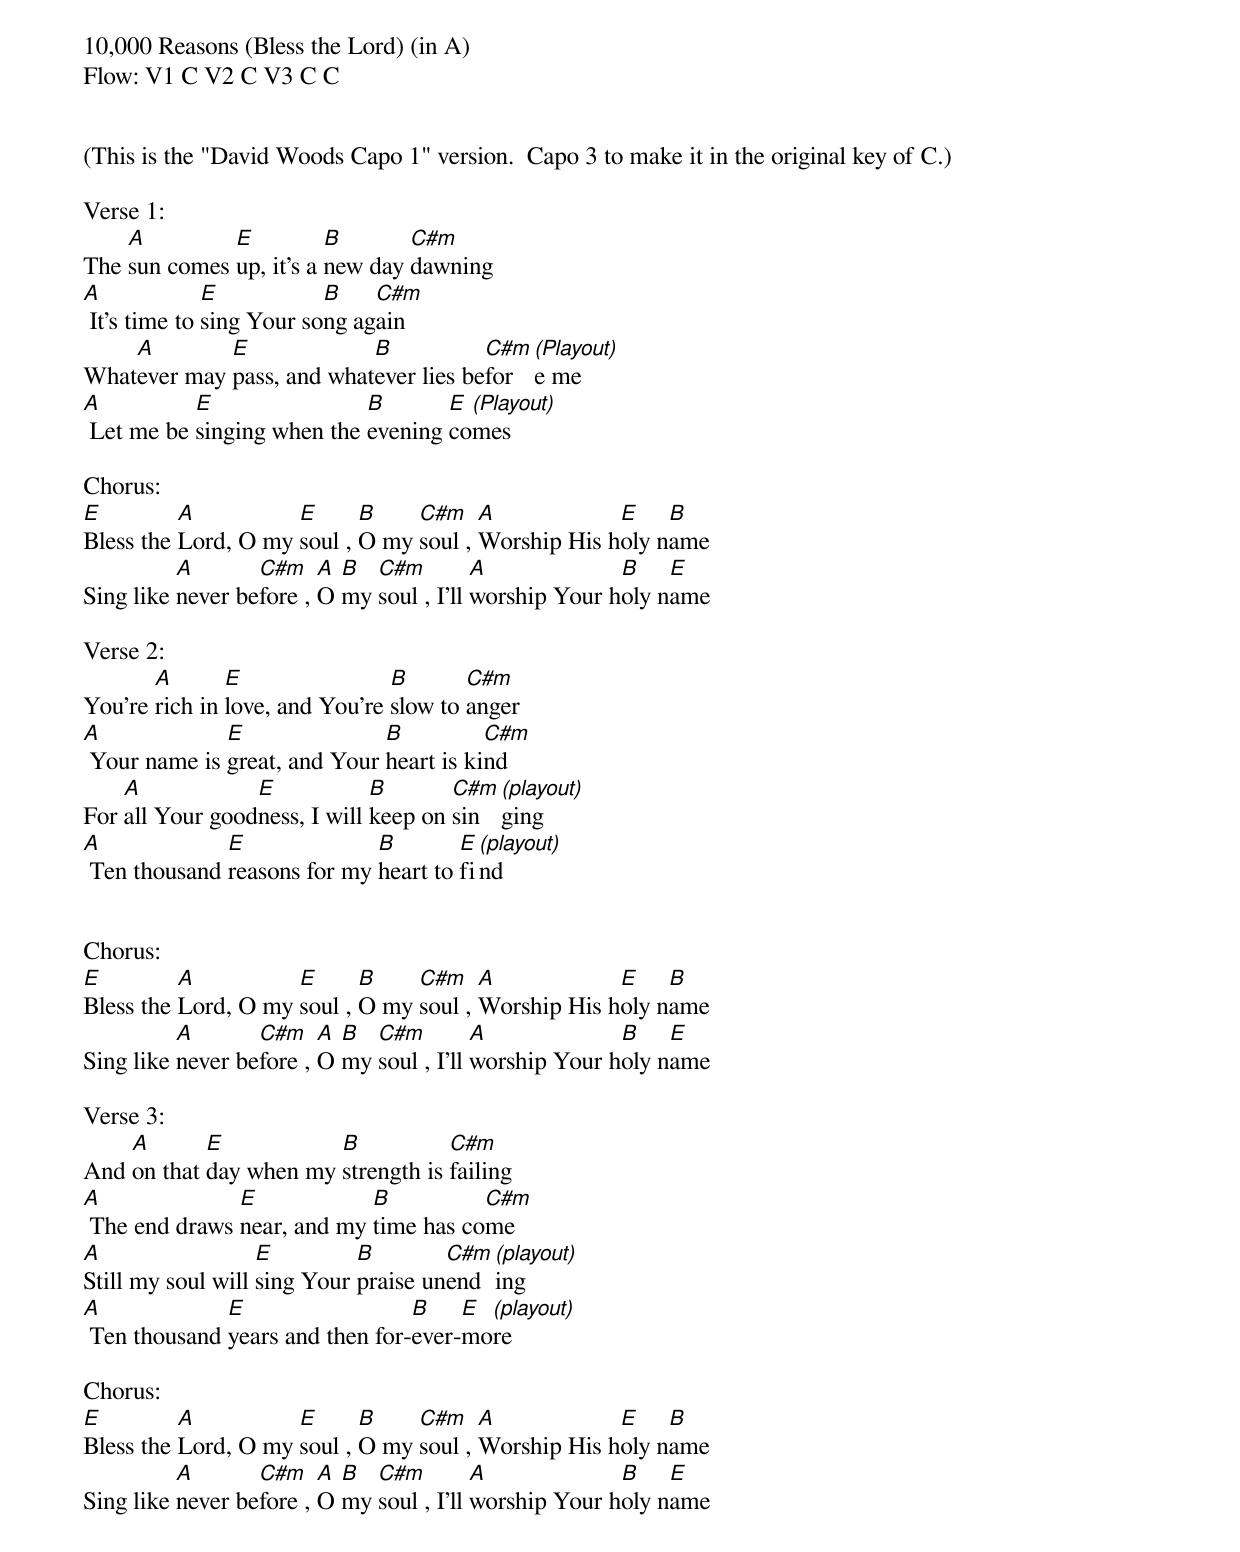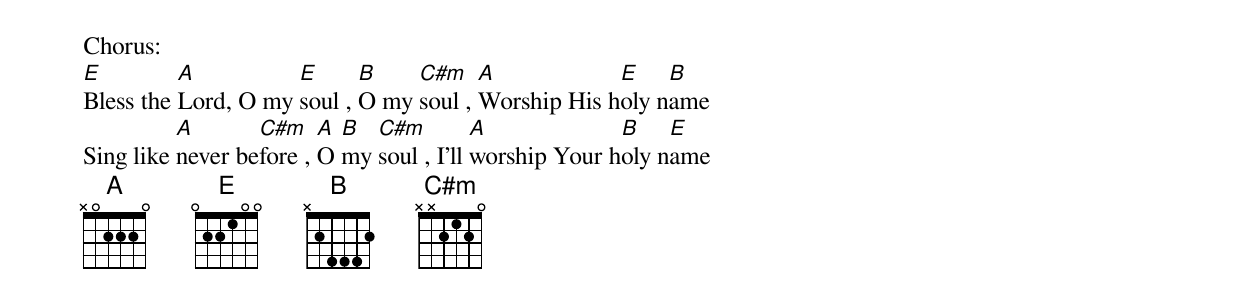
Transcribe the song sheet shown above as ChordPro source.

10,000 Reasons (Bless the Lord) (in A)
Flow: V1 C V2 C V3 C C


(This is the "David Woods Capo 1" version.  Capo 3 to make it in the original key of C.)

Verse 1:
The [A]sun comes [E]up, it's a [B]new day [C#m]dawning
[A] It's time to [E]sing Your so[B]ng ag[C#m]ain
What[A]ever may [E]pass, and what[B]ever lies be[C#m]for[(Playout)]e me
[A] Let me be [E]singing when the [B]evening [E]co[(Playout)]mes

Chorus:
[E]Bless the [A]Lord, O my [E]soul , [B]O my [C#m]soul , [A]Worship His h[E]oly n[B]ame
Sing like [A]never be[C#m]fore , [A]O [B]my [C#m]soul , I'll [A]worship Your h[B]oly n[E]ame

Verse 2:
You're [A]rich in [E]love, and You're [B]slow to [C#m]anger
[A] Your name is [E]great, and Your [B]heart is ki[C#m]nd
For [A]all Your good[E]ness, I will [B]keep on [C#m]sin[(playout)]ging
[A] Ten thousand [E]reasons for my [B]heart to [E]fi[(playout)]nd


Chorus:
[E]Bless the [A]Lord, O my [E]soul , [B]O my [C#m]soul , [A]Worship His h[E]oly n[B]ame
Sing like [A]never be[C#m]fore , [A]O [B]my [C#m]soul , I'll [A]worship Your h[B]oly n[E]ame

Verse 3:
And [A]on that [E]day when my [B]strength is [C#m]failing
[A] The end draws [E]near, and my [B]time has co[C#m]me
[A]Still my soul will [E]sing Your [B]praise un[C#m]end[(playout)]ing
[A] Ten thousand [E]years and then for-[B]ever-[E]mo[(playout)]re

Chorus:
[E]Bless the [A]Lord, O my [E]soul , [B]O my [C#m]soul , [A]Worship His h[E]oly n[B]ame
Sing like [A]never be[C#m]fore , [A]O [B]my [C#m]soul , I'll [A]worship Your h[B]oly n[E]ame

Chorus:
[E]Bless the [A]Lord, O my [E]soul , [B]O my [C#m]soul , [A]Worship His h[E]oly n[B]ame
Sing like [A]never be[C#m]fore , [A]O [B]my [C#m]soul , I'll [A]worship Your h[B]oly n[E]ame
